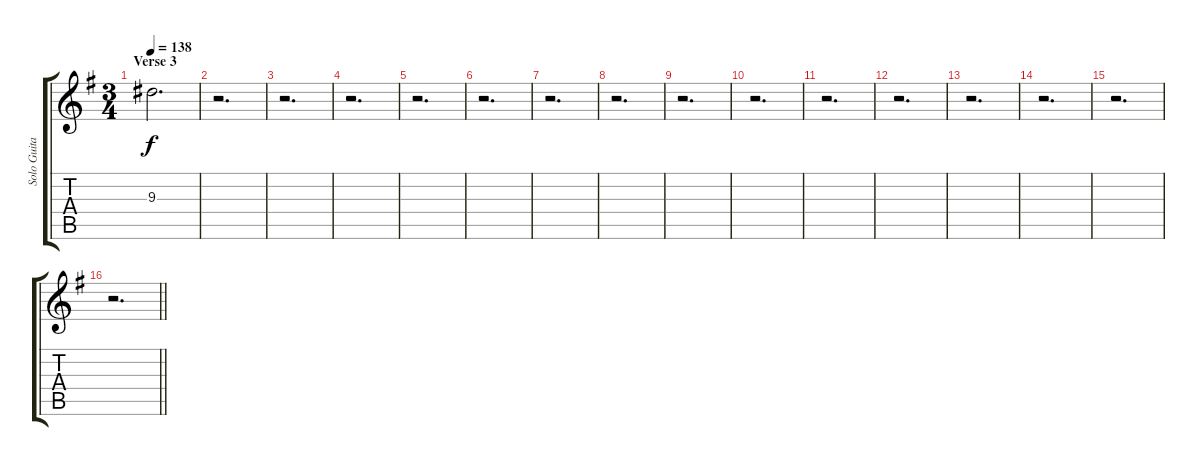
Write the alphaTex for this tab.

\track ("Solo Guitar II (Marcus Siepen)" "Solo Guita") {instrument acousticguitarsteel}
\staff {score tabs}
\tuning (Eb4 Bb3 Gb3 Db3 Ab2 Eb2) {hide}
\ts (3 4)
\section ("" "Verse 3")
\tempo 138
\clef g2
\ks eminor
9.3.2{d dy f} |
r.2{d} |
r.2{d} |
r.2{d} |
r.2{d} |
r.2{d} |
r.2{d} |
r.2{d} |
r.2{d} |
r.2{d} |
r.2{d} |
r.2{d} |
r.2{d} |
r.2{d} |
r.2{d} |
\barLineRight lightlight
r.2{d}
